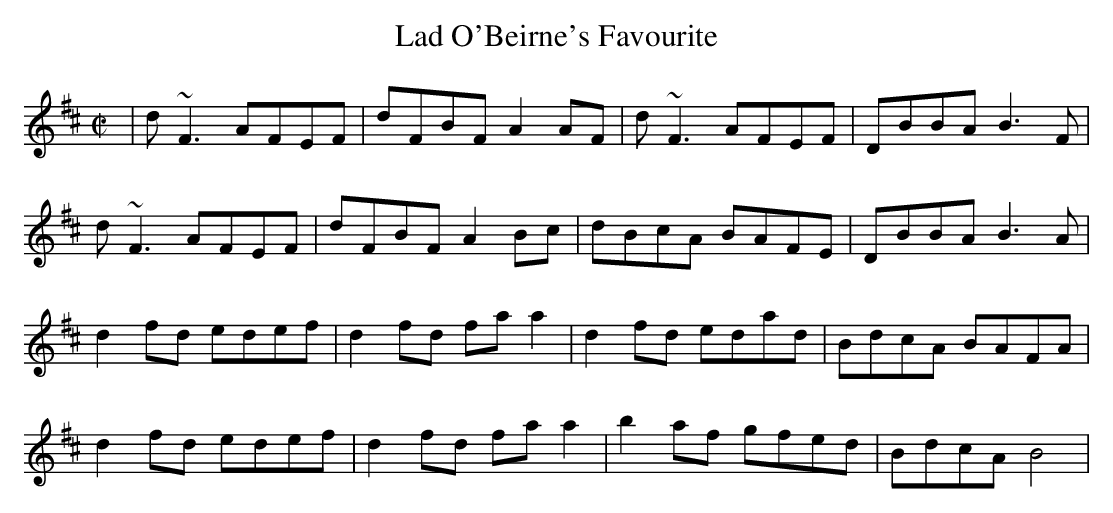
X:1
T:Lad O'Beirne's Favourite
M:C|
K:D
| d~F3 AFEF | dFBF A2AF | d~F3 AFEF | DBBA B3F |
d~F3 AFEF | dFBF A2Bc | dBcA BAFE | DBBA B3A |
d2fd edef | d2fd faa2 | d2fd edad | BdcA BAFA |
d2fd edef | d2fd faa2 | b2af gfed | BdcA B4 |
